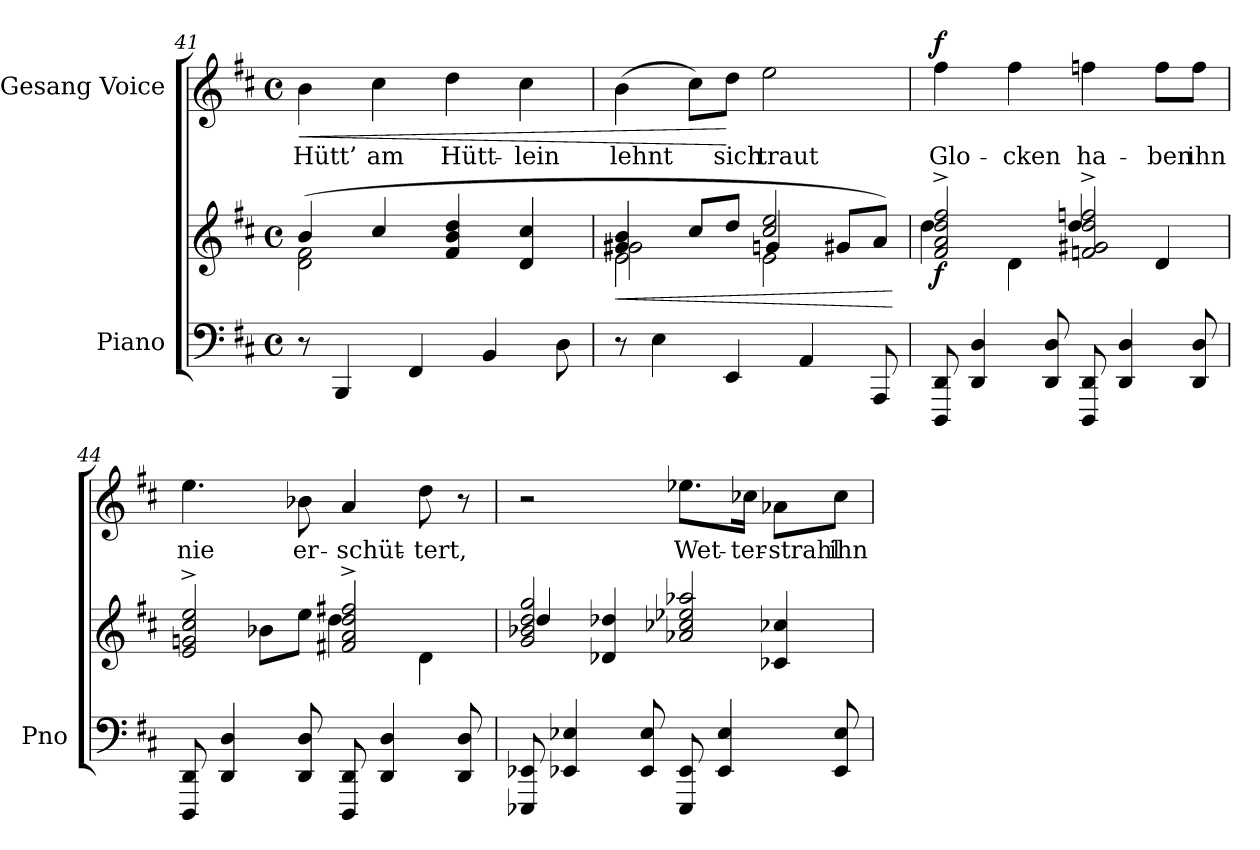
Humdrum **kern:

**kern	**kern	**dynam	**kern	**text	**dynam
*part2	*part2	*part2	*part1	*part1	*part1
*staff3	*staff2	*staff2/3	*staff1	*staff1	*staff1
*I"Piano	*	*	*I"Gesang Voice	*	*
*I'Pno	*	*	*	*	*
*clefF4	*clefG2	*	*clefG2	*	*
*k[f#c#]	*k[f#c#]	*	*k[f#c#]	*	*
*M4/4	*M4/4	*	*M4/4	*	*
*met(c)	*met(c)	*	*met(c)	*	*
=41	=41	=41	=41	=41	=41
*	*^	*	*	*	*
!	!	!	!	!	!LO:LY:b	!LO:HP:b
8r	4b/	(>2d\ 2f#\	.	4b\	Hütt’	<
4BBB/	.	.	.	.	.	.
!	!	!	!	!	!LO:LY:b	!
.	4cc#/	.	.	4cc#\	am	.
4FF#/	.	.	.	.	.	.
!	!	!	!	!	!LO:LY:b	!
.	4f#/ 4b/ 4dd/	2ryy	.	4dd\	Hütt-	.
4BB/	.	.	.	.	.	.
!	!	!	!	!	!LO:LY:b	!
.	4d/ 4cc#/	.	.	4cc#\	-lein	.
8D\	.	.	.	.	.	.
*	*v	*v	*	*	*	*
=42	=42	=42	=42	=42	=42
!	!	!LO:HP:b	!	!LO:LY:b	!
*	*^	*	*	*	*
*	*	*^	*	*	*	*
8r	4g#X/ 4b/	2g#\	2e\	<	(4b\	lehnt	.
4E\	.	.	.	.	.	.	.
.	8cc#/L	.	.	.	8cc#\L)	.	.
!	!	!	!	!	!	!LO:LY:b	!
4EE/	8dd/J	.	.	.	8dd\J	sich	[
!	!	!	!	!	!	!LO:LY:b	!
.	2cc#/ 2ee/	4gn/	2e\	.	2ee\	traut	.
4AA/	.	.	.	.	.	.	.
.	.	8g#X/L	.	.	.	.	.
8AAA/	.	8a/J)	.	.	.	.	.
*	*v	*v	*v	*	*	*	*
.	.	[	.	.	.
!!LO:PB:g=z
=43	=43	=43	=43	=43	=43
*	*^	*	*	*	*
!	!	!	!LO:DY:b	!	!LO:LY:b	!LO:DY:a
8DDD/ 8DD/	2f#/^ 2a/^ 2dd/^ 2ff#/^	4dd\	f	4ff#\	Glo-	f
4DD/ 4D/	.	.	.	.	.	.
!	!	!	!	!	!LO:LY:b	!
.	.	4d\	.	4ff#\	-cken	.
8DD/ 8D/	.	.	.	.	.	.
!	!	!	!	!	!LO:LY:b	!
8DDD/ 8DD/	2fn/^ 2g#X/^ 2dd/^ 2ffn/^	4dd/	.	4ffn\	ha-	.
4DD/ 4D/	.	.	.	.	.	.
!	!	!	!	!	!LO:LY:b	!
.	.	4d/	.	8ff\L	-ben	.
!	!	!	!	!	!LO:LY:b	!
8DD/ 8D/	.	.	.	8ff\J	ihn	.
=44	=44	=44	=44	=44	=44	=44
!	!	!	!	!	!LO:LY:b	!
8DDD/ 8DD/	2e/^ 2gn/^ 2cc#/^ 2ee/^	4ryy	.	4.ee\	nie	.
4DD/ 4D/	.	.	.	.	.	.
.	.	8b-X\L	.	.	.	.
!	!	!	!	!	!LO:LY:b	!
8DD/ 8D/	.	8ee\J	.	8b-X\	er-	.
!	!	!	!	!	!LO:LY:b	!
8DDD/ 8DD/	2f#X/^ 2a/^ 2dd/^ 2ff#X/^	4dd\	.	4a/	-schüt-	.
4DD/ 4D/	.	.	.	.	.	.
!	!	!	!	!	!LO:LY:b	!
.	.	4d\	.	8dd\	-tert,	.
8DD/ 8D/	.	.	.	8r	.	.
=45	=45	=45	=45	=45	=45	=45
8EEE-X/ 8EE-X/	2g/ 2b-X/ 2dd/ 2gg/	4dd/	.	2r	.	.
4EE-X/ 4E-X/	.	.	.	.	.	.
.	.	4d-X/ 4dd-X/	.	.	.	.
8EE-/ 8E-/	.	.	.	.	.	.
!	!	!	!	!	!LO:LY:b	!
8EEE-/ 8EE-/	2a-X/ 2cc-X/ 2ee-X/ 2aa-X/	4ryy	.	8.ee-X\L	Wet-	.
4EE-/ 4E-/	.	.	.	.	.	.
!	!	!	!	!	!LO:LY:b	!
.	.	.	.	16cc-X\Jk	-ter-	.
!	!	!	!	!	!LO:LY:b	!
.	.	4c-X/ 4cc-X/	.	8a-X\L	-strahl	.
!	!	!	!	!	!LO:LY:b	!
8EE-/ 8E-/	.	.	.	8cc-\J	ihn	.
*	*v	*v	*	*	*	*
=	=	=	=	=	=
*-	*-	*-	*-	*-	*-
